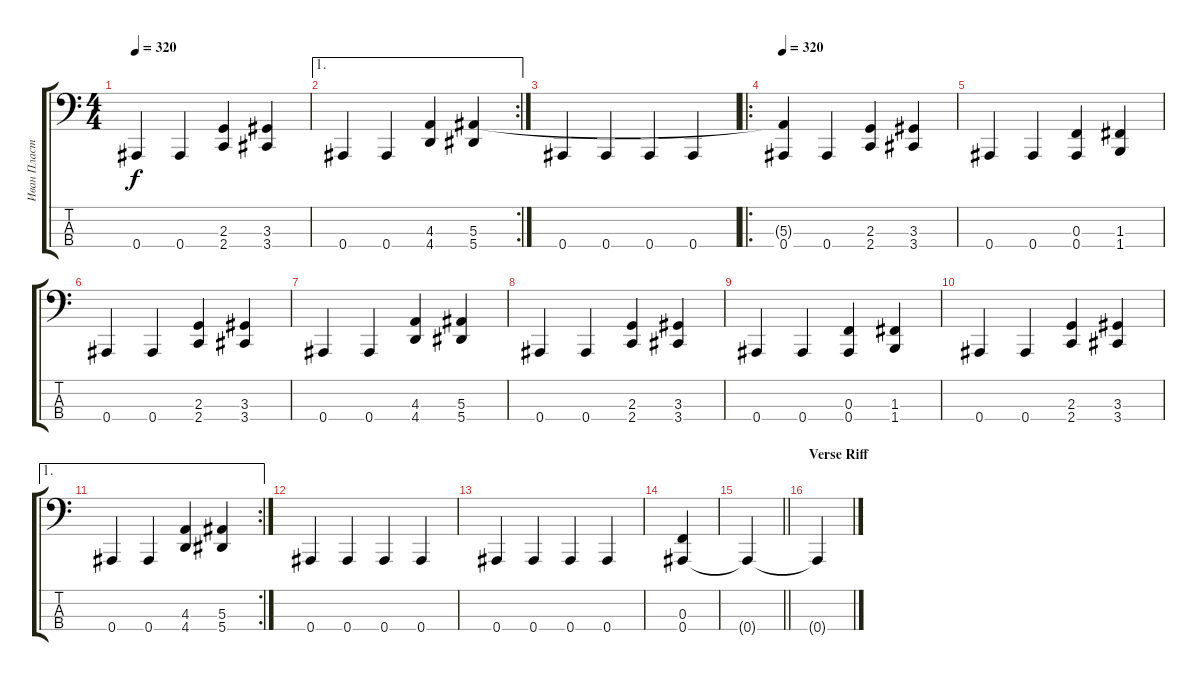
\track ("Иван Пластинин-Бас" "Иван Пласт") {instrument electricbasspick}
\staff {score tabs}
\tuning (Eb2 Bb1 F1 Bb0) {hide}
\ts (4 4)
\tempo 320
\clef f4
\ks c
0.4.4{dy f} 0.4.4 (2.3 2.4).4 (3.3 3.4).4 |
\ae 1
\rc 2
0.4.4 0.4.4 (4.3 4.4).4 (5.3 5.4).4 |
0.4.4 0.4.4 0.4.4 0.4.4 |
\ro
\tempo 320
(5.3{t} 0.4).4 0.4.4 (2.3 2.4).4 (3.3 3.4).4 |
0.4.4 0.4.4 (0.3 0.4).4 (1.3 1.4).4 |
0.4.4 0.4.4 (2.3 2.4).4 (3.3 3.4).4 |
0.4.4 0.4.4 (4.3 4.4).4 (5.3 5.4).4 |
0.4.4 0.4.4 (2.3 2.4).4 (3.3 3.4).4 |
0.4.4 0.4.4 (0.3 0.4).4 (1.3 1.4).4 |
0.4.4 0.4.4 (2.3 2.4).4 (3.3 3.4).4 |
\ae 1
\rc 2
0.4.4 0.4.4 (4.3 4.4).4 (5.3 5.4).4 |
0.4.4 0.4.4 0.4.4 0.4.4 |
0.4.4 0.4.4 0.4.4 0.4.4 |
(0.3 0.4).4 |
\barLineRight lightlight
0.4{t}.4 |
\section ("" "Verse Riff")
0.4{t}.4
